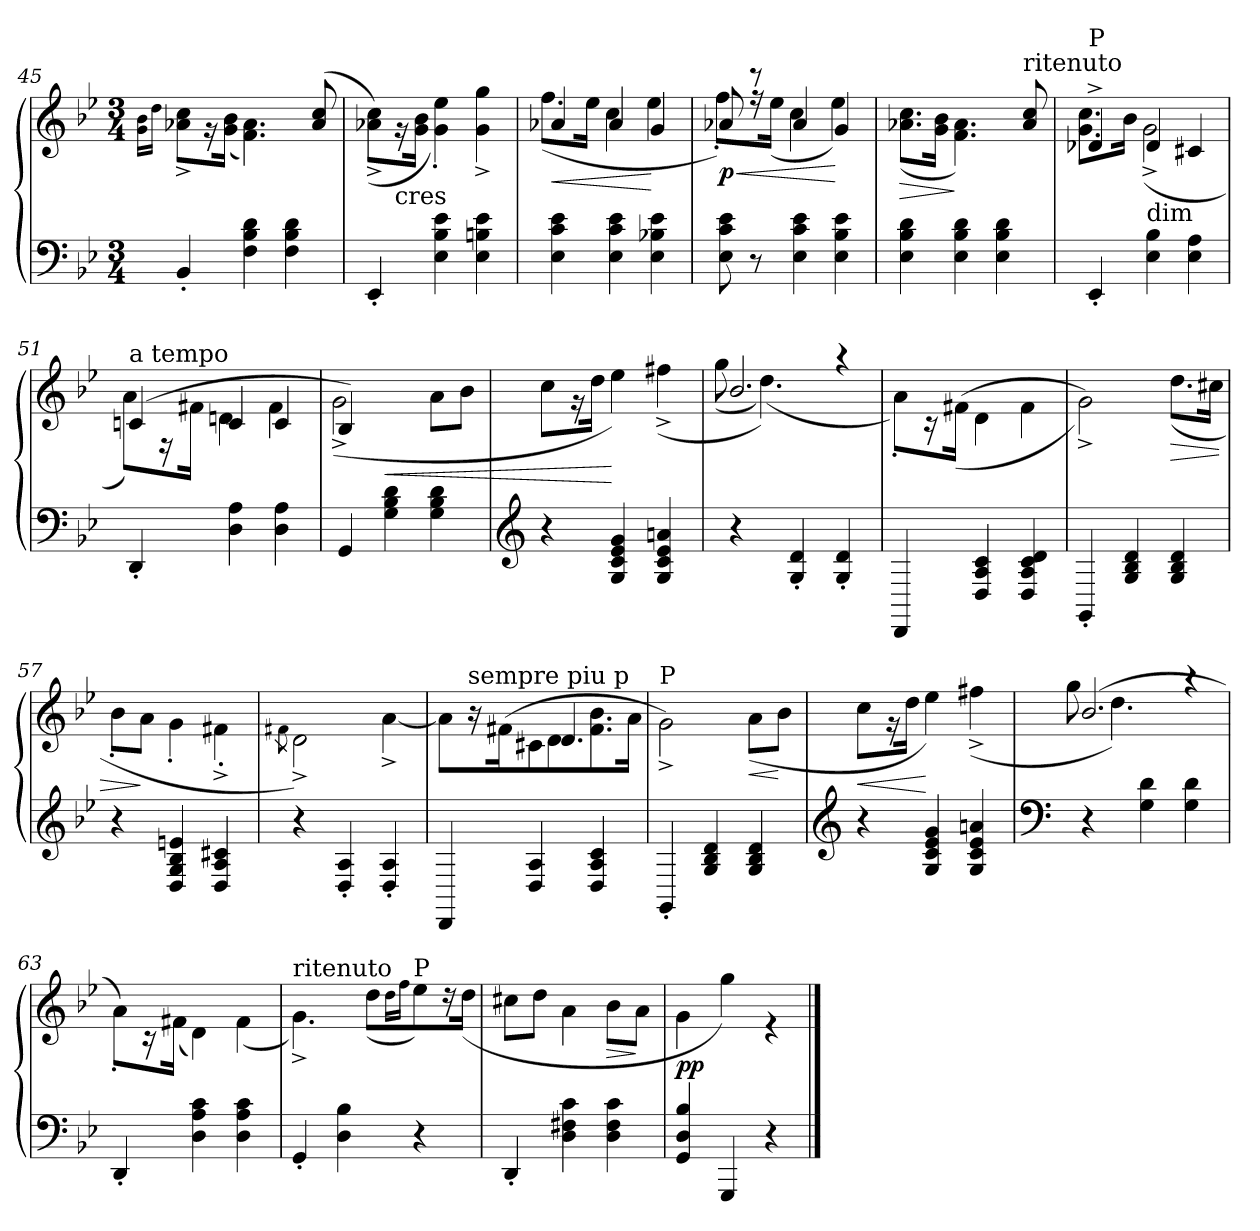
**kern	**kern	**dynam
*part1	*part1	*part1
*staff2	*staff1	*staff1/2
*clefF4	*clefG2	*
*k[b-e-]	*k[b-e-]	*
*g:	*g:	*
*M3/4	*M3/4	*
=45	=45	=45
*	*^	*
.	.	16qg\ 16qb-\LL	.
.	.	16qdd\JJ	.
4BB-'/	2.ryy	8a-X\^ 8cc\^L	.
.	.	16r	.
.	.	(<16g\ 16b-\Jk	.
4F\ 4B-\ 4d\	.	4.f\ 4.a-\)	.
4F\ 4B-\ 4d\	.	.	.
.	.	(>8a-/ 8cc/	.
=46	=46	=46	=46
4EE-'/	2.ryy	(<8a-X\^ 8cc\^L)	.
!	!	!LO:TX:b:t=cres	!
.	.	16r	.
.	.	16g\ 16b-\Jk	.
4E-\ 4B-\ 4e-\	.	4g\' 4ee-\')	.
4E-\ 4Bn\ 4e-\	.	4g\^ 4gg\^	.
=47	=47	=47	=47
!	!	!	!LO:HP:b
4E-\ 4c\ 4e-\	4a-X/	(>8.ff\L	<
.	.	16ee-\Jk	.
4E-\ 4c\ 4e-\	4a-/	4cc\	.
4E-\ 4B-X\ 4e-\	4g/	4ee-\	[
!!LO:LB:g=z	!!
=48	=48	=48	=48
!	!	!	!LO:HP:b
!	!	!	!LO:DY:n=1:b
8E-\ 8c\ 8e-\	8a-X/	8ff'\L)	< p
8r	8r	16rff	.
.	.	(>16ee-\Jk	.
4E-\ 4c\ 4e-\	4a-/	4cc\	.
4E-\ 4B-\ 4e-\	4g/	4ee-\)	[
=49	=49	=49	=49
!	!	!	!LO:HP:b
4E-\ 4B-\ 4d\	2.ryy	(<8.a-X\ 8.cc\L	>
.	.	16g\ 16b-\Jk	.
4E-\ 4B-\ 4d\	.	4.f\ 4.a-\)	]
4E-\ 4B-\ 4d\	.	.	.
!	!	!LO:TX:a:t=ritenuto	!
.	.	8a-/ 8cc/	.
=50	=50	=50	=50
!	!LO:TX:a:t=P	!	!
4EE-'/	4d-X^/	8.g\ 8.cc\L	.
.	.	16b-\Jk	.
!	!LO:TX:b:t=dim	!	!
4E-\ 4B-\	4d-/	(<2g^\	.
4E-\ 4A\	4c#X/	.	.
=51	=51	=51	=51
!	!LO:TX:a:t=a tempo	!	!
4DD'/	(<4cn/	8a\L)	.
.	.	16r	.
.	.	16f#X\Jk	.
4D\ 4A\	4c/	4dn\	.
4D\ 4A\	4c/	4f#\	.
=52	=52	=52	=52
4GG/	4B-/)	(>2g^\	.
!	!	!	!LO:HP:b
4G\ 4B-\ 4d\	2ryy	.	<
4G\ 4B-\ 4d\	.	8a\L	.
.	.	8b-\J	.
=53	=53	=53	=53
*clefG2	*	*	*
4r	2.ryy	8cc\L	.
.	.	16r	.
.	.	16dd\Jk	.
4G/ 4c/ 4e-/ 4g/	.	4ee-\)	[
4G/ 4c/ 4e-/ 4an/	.	(>4ff#X^\	.
!!LO:LB:g=z	!!
=54	=54	=54	=54
4r	2.b-/	(<8gg\	.
.	.	(<4.dd\))	.
4G/' 4d/'	.	.	.
4G/' 4d/'	.	4raa	.
=55	=55	=55	=55
4DD/	2.ryy	8a'\L)	.
.	.	16r	.
.	.	(>(<16f#X\Jk	.
4D/ 4A/ 4c/	.	4d\	.
4D/ 4A/ 4c/ 4d/	.	4f#\	.
=56	=56	=56	=56
4GG'/	2.ryy	2g^\))	.
4G/ 4B-/ 4d/	.	.	.
!	!	!	!LO:HP:b
4G/ 4B-/ 4d/	.	(<8.dd\L	>
.	.	16cc#X\Jk	.
=57	=57	=57	=57
4r	2.ryy	8b-'\L	.
.	.	8a\J	]
4D/ 4G/ 4B-/ 4en/	.	4g'\	.
4D/ 4A/ 4c#X/	.	4f#X'^\	.
=58	=58	=58	=58
.	.	8qf#X\	.
4r	2.ryy	2d^\)	.
4D/' 4A/'	.	.	.
4D/' 4A/'	.	[4a^\	.
=59	=59	=59	=59
4DD/	4.ryy	8a\L]	.
!	!	!LO:TX:a:t=sempre piu p	!
.	.	16r	.
.	.	(<16f#X\K	.
4D/ 4A/	.	8c#X\	.
.	4.d/	8d\	.
4D/ 4A/ 4c/	.	8.f#\ 8.b-\	.
.	.	16a\Jk	.
!!LO:PB:g=z	!!
=60	=60	=60	=60
!	!LO:TX:a:t=P	!	!
4GG'/	2.ryy	2g^\)	.
4G/ 4B-/ 4d/	.	.	.
!	!	!	!LO:HP:b
4G/ 4B-/ 4d/	.	(>8a\L	<
.	.	8b-\J	[
=61	=61	=61	=61
*clefG2	*	*	*
!	!	!	!LO:HP:b
4r	2.ryy	8cc\L	<
.	.	16r	.
.	.	16dd\Jk	.
4G/ 4c/ 4e-/ 4g/	.	4ee-\)	[
4G/ 4c/ 4e-/ 4an/	.	(>4ff#X^\	.
=62	=62	=62	=62
*clefF4	*	*	*
4r	(<2.b-/	8gg\	.
.	.	4.dd\)	.
4G\ 4d\	.	.	.
4G\ 4d\	.	4raa	.
=63	=63	=63	=63
4DD'/	2.ryy	8a'\L)	.
.	.	16r	.
.	.	(<16f#X\Jk	.
4D\ 4A\ 4c\	.	4d\)	.
4D\ 4A\ 4c\	.	(<4f#\	.
=64	=64	=64	=64
!	!LO:TX:a:t=ritenuto	!	!
4GG'/	2.ryy	4.g^\)	.
4D\ 4B-\	.	.	.
.	.	(<8dd\L	.
.	.	16qdd\LL	.
.	.	16qff\JJ	.
!	!	!LO:TX:a:t=P	!
4r	.	8ee-\)	.
.	.	16rdd	.
.	.	(>16dd\Jk	.
=65	=65	=65	=65
4DD'/	2.ryy	8cc#X\L	.
.	.	8dd\J	.
4D\ 4F#X\ 4c\	.	4a\	.
!	!	!	!LO:HP:b
4D\ 4F#\ 4c\	.	8b-\L	>
.	.	8a\J	]
=66	=66	=66	=66
!	!	!	!LO:DY:b
4GG/ 4D/ 4B-/	2.ryy	4g\	pp
4GGG/	.	4gg\)	.
4r	.	4r	.
*	*v	*v	*
==	==	==
*-	*-	*-
